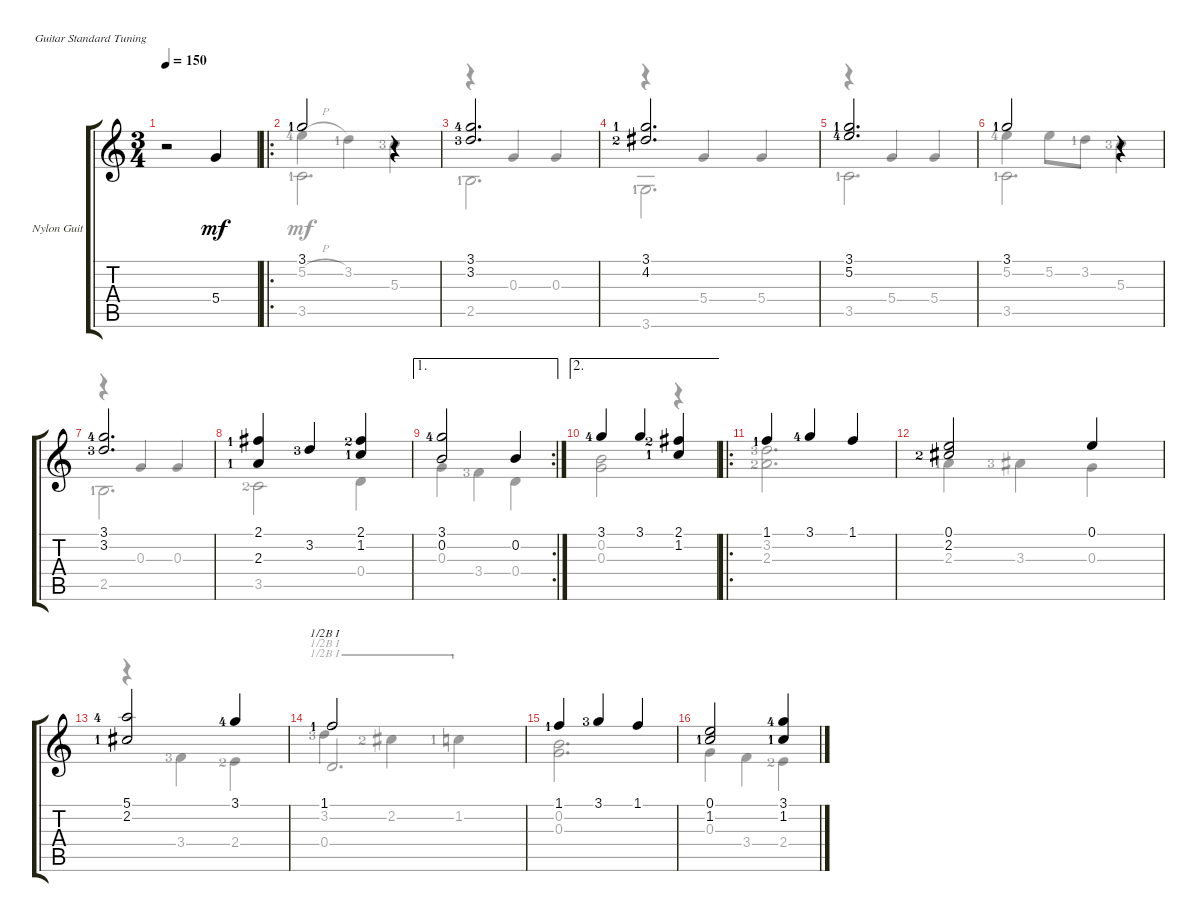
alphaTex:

\defaultSystemsLayout 4
\bracketExtendMode groupsimilarinstruments
\firstSystemTrackNameOrientation horizontal
\otherSystemsTrackNameOrientation horizontal
\track ("Nylon Guitar" "Nylon Guit") {instrument acousticguitarsteel}
\staff {score tabs}
\tuning (E4 B3 G3 D3 A2 E2)
\voice
\ts (3 4)
\tempo 150
\clef g2
\ks c
r.2{dy mf instrument acousticguitarsteel} 5.4.4 |
\ro
3.1{lf 2}.2 r.4 |
(3.1{lf 5} 3.2{lf 4}).2{d} |
(3.1{lf 2} 4.2{lf 3}).2{d} |
(3.1{lf 2} 5.2{lf 5}).2{d} |
3.1{lf 2}.2 r.4 |
(3.1{lf 5} 3.2{lf 4}).2{d} |
(2.1{lf 2} 2.3{lf 2}).4 3.2{lf 4}.4 (2.1{lf 3} 1.2{lf 2}).4 |
\ae 1
\rc 2
(3.1{lf 5} 0.2).2 0.2.4 |
\ae 2
3.1{lf 5}.4 3.1.4 (2.1{lf 3} 1.2{lf 2}).4 |
\ro
1.1{lf 2}.4 3.1{lf 5}.4 1.1.4 |
(0.1 2.2{lf 3}).2 0.1.4 |
(5.1{lf 5} 2.2{lf 2}).2 3.1{lf 5}.4 |
1.1{lf 2}.2{barre (1 half)} |
1.1{lf 2}.4 3.1{lf 4}.4 1.1.4 |
(0.1 1.2{lf 2}).2 (3.1{lf 5} 1.2{lf 2}).4
\voice
\clef g2
\ottava regular
\simile none
\ks c
|
5.2{h lf 5}.4 3.2{lf 2}.4 5.3{lf 4}.4 |
r.4{beam invert} 0.3.4{beam invert} 0.3.4{beam invert} |
r.4{beam invert} 5.4.4{beam invert} 5.4.4{beam invert} |
r.4{beam invert} 5.4.4{beam invert} 5.4.4{beam invert} |
5.2{lf 5}.4 5.2.8 3.2{lf 2}.8 5.3{lf 4}.4 |
r.4{beam invert} 0.3.4{beam invert} 0.3.4{beam invert} |
3.5{lf 3}.2 0.4.4 |
0.3.4 3.4{lf 4}.4 0.4.4 |
(0.2 0.3).2 r.4 |
(3.2{lf 4} 2.3{lf 3}).2{d} |
2.3{lf 2}.4 3.3{lf 4}.4 0.3.4 |
r.4 3.4{lf 4}.4 2.4{lf 3}.4 |
0.4.2{d barre (1 half) beam invert} |
(0.2 0.3).2{d} |
0.3.4 3.4.4 2.4{lf 3}.4
\voice
\clef g2
\ottava regular
\simile none
\ks c
|
3.5{lf 2}.2{d} |
2.5{lf 2}.2{d} |
3.6{lf 2}.2{d} |
3.5{lf 2}.2{d} |
3.5{lf 2}.2{d} |
2.5{lf 2}.2{d} |
|
|
|
|
|
|
3.2{lf 4}.4{barre (1 half)} 2.2{lf 3}.4{barre (1 half)} 1.2{lf 2}.4{barre (1 half)} |
|
